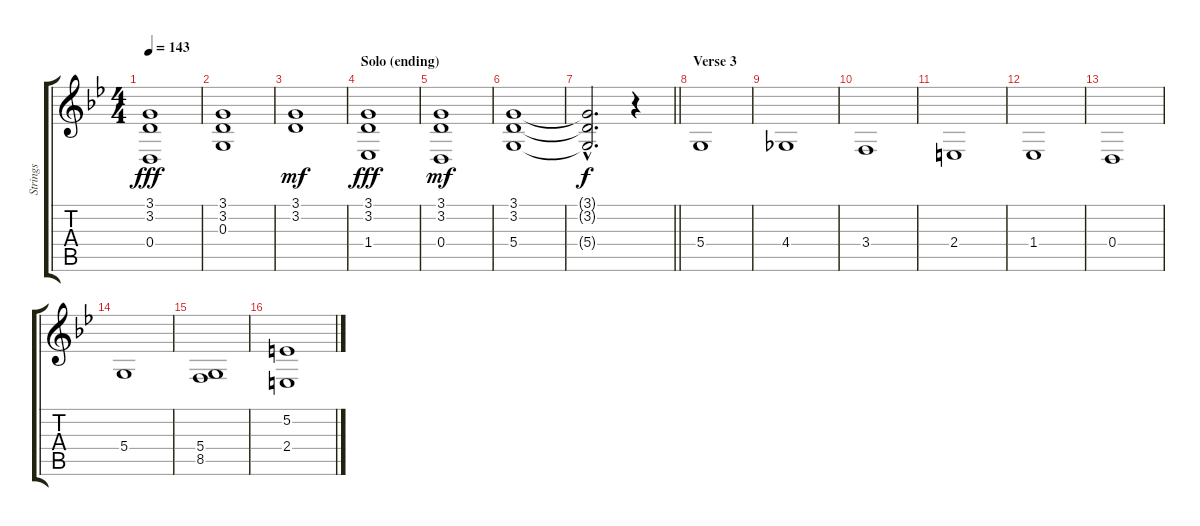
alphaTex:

\track ("Strings" "Strings") {instrument stringensemble2}
\staff {score tabs}
\tuning (E4 B3 G3 D3 A2 E2) {hide}
\ts (4 4)
\tempo 143
\clef g2
\ks gminor
(3.1 3.2 0.4).1{dy fff} |
(3.1 3.2 0.3).1 |
(3.1 3.2).1{dy mf} |
\section ("" "Solo (ending)")
(3.1 3.2 1.4).1{dy fff} |
(3.1 3.2 0.4).1{dy mf} |
(3.1 3.2 5.4).1 |
\barLineRight lightlight
(3.1{hac t} 3.2{hac t} 5.4{hac t}).2{d dy f} r.4 |
\section ("" "Verse 3")
5.4.1 |
4.4.1 |
3.4.1 |
2.4.1 |
1.4.1 |
0.4.1 |
5.4.1 |
(5.4 8.5).1 |
(5.2 2.4).1
